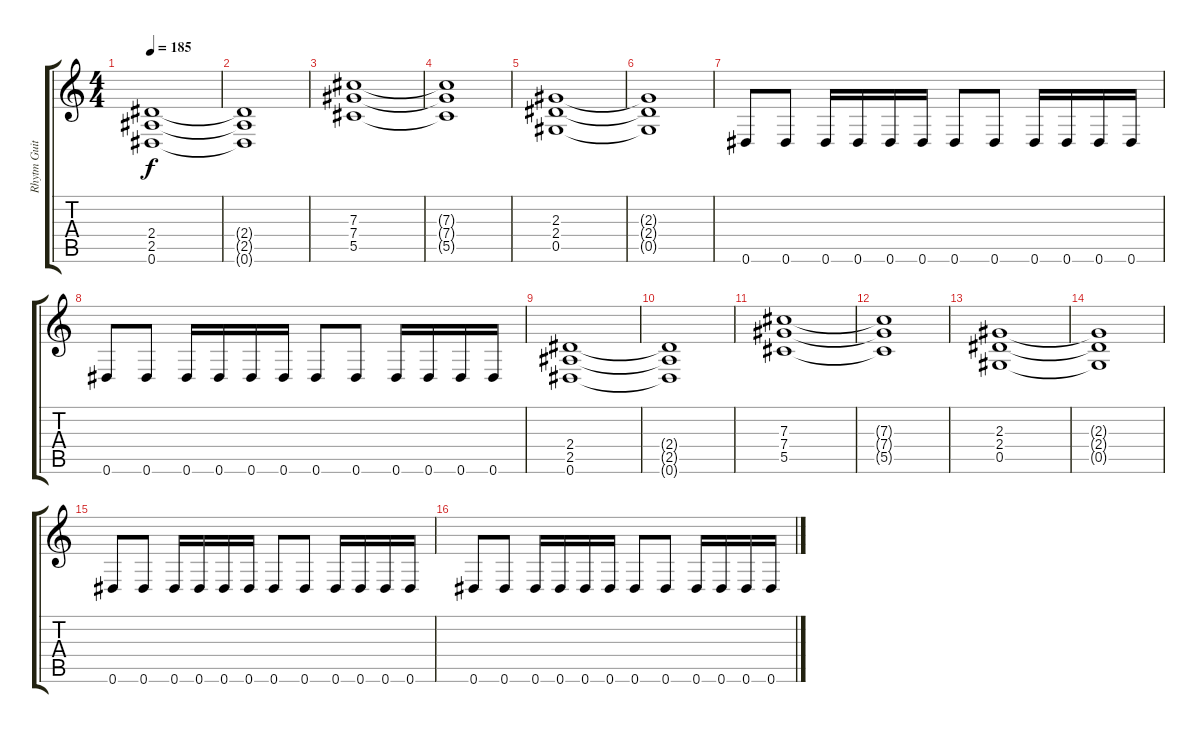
\track ("Rhytm Guitar" "Rhytm Guit") {instrument distortionguitar}
\staff {score tabs}
\tuning (Eb4 Bb3 Gb3 Db3 Ab2 Eb2) {hide}
\ts (4 4)
\tempo 185
\clef g2
\ks c
(2.4 2.5 0.6).1{dy f} |
(2.4{t} 2.5{t} 0.6{t}).1 |
(7.3 7.4 5.5).1 |
(7.3{t} 7.4{t} 5.5{t}).1 |
(2.3 2.4 0.5).1 |
(2.3{t} 2.4{t} 0.5{t}).1 |
0.6.8 0.6.8 0.6.16 0.6.16 0.6.16 0.6.16 0.6.8 0.6.8 0.6.16 0.6.16 0.6.16 0.6.16 |
0.6.8 0.6.8 0.6.16 0.6.16 0.6.16 0.6.16 0.6.8 0.6.8 0.6.16 0.6.16 0.6.16 0.6.16 |
(2.4 2.5 0.6).1 |
(2.4{t} 2.5{t} 0.6{t}).1 |
(7.3 7.4 5.5).1 |
(7.3{t} 7.4{t} 5.5{t}).1 |
(2.3 2.4 0.5).1 |
(2.3{t} 2.4{t} 0.5{t}).1 |
0.6.8 0.6.8 0.6.16 0.6.16 0.6.16 0.6.16 0.6.8 0.6.8 0.6.16 0.6.16 0.6.16 0.6.16 |
0.6.8 0.6.8 0.6.16 0.6.16 0.6.16 0.6.16 0.6.8 0.6.8 0.6.16 0.6.16 0.6.16 0.6.16
